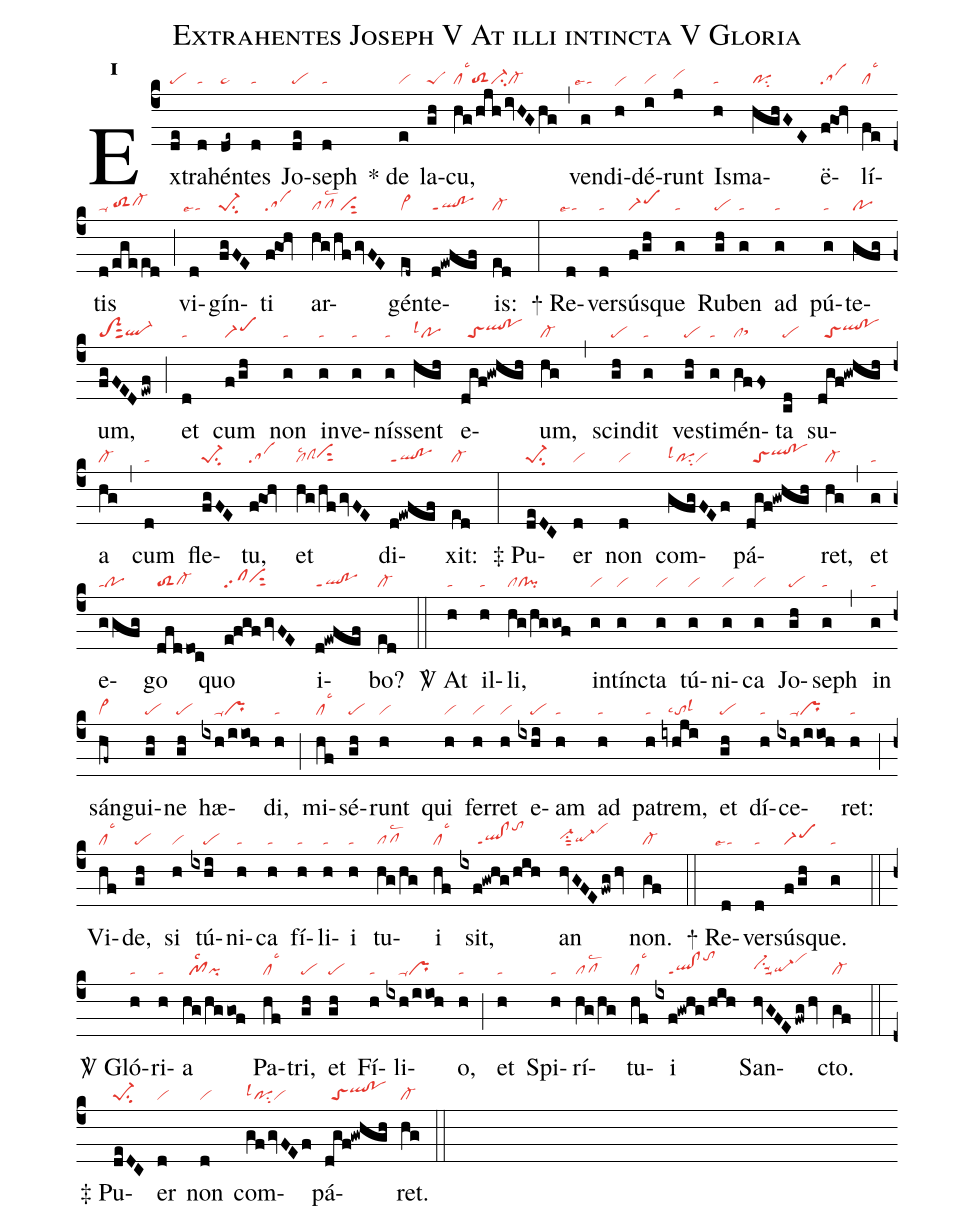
name:Extrahentes Joseph V At illi intincta  V Gloria;
office-part:re;
mode:1;
nabc-lines:1;
%%
initial-style: 1;
name: Extrahentes Joseph;
mode: 1;
office-part: Responsorium;
annotation: Resp.;
annotation: i;
nabc-lines:1;
%%
(c4) Ex(de|pe)tra(d|ta)hén(de~|ta>)tes(d|ta) Jo(de|pe)seph(d|ta) <sp>*</sp> de(e|vi) la(gh|peS)cu,(hg/hjh/ivHGhg|cllsc3toS2ci-cl-) (,) ven(g|``talse4)di(h|vihe)dé(i|vi)runt(j|vihh) Is(h|ta)ma(hghGE|posu2)ë(f!goh|sa)lí(fe|cllsc3)tis(d/egeed|ta-/toS2hgcl-hh) (;) vi(d|``talse4)gín(fgFE|pe-1su2)ti(f!goh|sa) ar(hg/hf/gvFE|pflsc2ciS1)gén(ed~|vi>)te(d!ewfef|ql!poppt1)is:(ed|cl-) (:)
<sp>+</sp> Re(d|``talse4)ver(d|ta)sús(f/gh|scM1)que(g|ta) Ru(gh|pe)ben(g|ta) ad(g|ta) pú(g|ta)te(gfg|po)um,(fgFED/ewf|toS2sut2ql-hg) (;) et(d|ta) cum(f/gh|scM1) non(g|ta) in(g|ta)ve(g|ta)nís(g|ta)sent(hgh|polsl1) e(dgf!gwhgh|//toSqlhi!pohi)um,(hg|cl-) (,) scin(gh|pe)dit(g|ta) ves(gh|pe)ti(g|ta)mén(gffs|clsthh)ta(cd|pe) su(dgf!gwhgh|//toSqlhi!pohi)a(hg|cl-) (,) cum(d|ta) fle(fgFE|pe-1su2)tu,(f!goh|sa) et(hg/hf/gvFE|cllsc2clShgciS1hh) di(d!ewfef|ql!poppt1)xit:(ed|cl-) (:)
<sp>‡</sp> Pu(deDC|pe-1su2)er(d|vi) non(d|vi) com(gfgFEf|posu2lsl1/vi)pá(dgf!gwhgh|//toSqlhi!pohi)ret,(hg|cl-) (,) et(g|ta) e(ggfg|tapo)go(dfddoc|toS2cl-hg) quo(e!fgf/gvFE|sfciS1hh) i(d!ewfef|ql!poppt1)bo?(ed|cl-) (::)

<sp>V/</sp> At(h|ta) il(h|ta)li,(hg/hggof|clcl!pi) in(g|vi)tín(g|vi)cta(g|vi) tú(g|vi)ni(g|vi)ca(g|vi) Jo(gh|pe)seph(g|ta) (,) in(g|ta) sán(hf~|vi>)gui(gh|pe)ne(gh|pe) hæ(ixh/iioh|////ta-pr)di,(h|ta) (;) mi(hf|cllsc3)sé(gh|pe)runt(h|vi) qui(h|vi) fer(h|vi)ret(h|vi) e(ixhi|////pe)am(h|ta) ad(h|ta) pa(h|ta)trem,(iyhji|//tolsc4lsl3) et(gh|pe) dí(h|ta)ce(ixh/iioh|////ta-pr)ret:(h|ta) (;) Vi(hf|cllsc3)de,(gh|pe) si(h|vi) tú(ixhi|////pe)ni(h|ta)ca(h|ta) fí(h|ta)li(h|ta)i(h|ta) tu(hg/hg|pflsc2)i(hf|cllsc3) sit,(ixf!gwhg/hih|/////ql!clppt1tohl) an(hvGFE/fwg/hv|vi-hhsu1sut2qi-hgvihk) non.(gf|cl-) (::)
<sp>+</sp> Re(d|``talse4)ver(d|ta)sús(f/gh|scM1)que.(g|ta) (::)

<sp>V/</sp> Gló(h|ta)ri(h|ta)a(hg/hggof|//pf1lsc2pi) Pa(hf|cllsc3)tri,(gh|pe) et(gh|pe) Fí(h|ta)li(ixh/iioh|////ta-pr)o,(h|ta) (;) et(h|ta) Spi(h|ta)rí(hg/hg|pflsc2)tu(hf|cllsc3)i(ixf!gwhg/hih|////ql!clppt1tohl) San(hvGFE/fwg/hv|vi-hhsu1suu2qi-hgvihk)cto.(gf|cl-) (::)
<sp>‡</sp> Pu(deDC|pe-1su2)er(d|vi) non(d|vi) com(gf/gvFEf|posu2lsl1/vi)pá(dgf!gwhgh|//toSqlhi!pohi)ret.(hg|cl-) (::)
